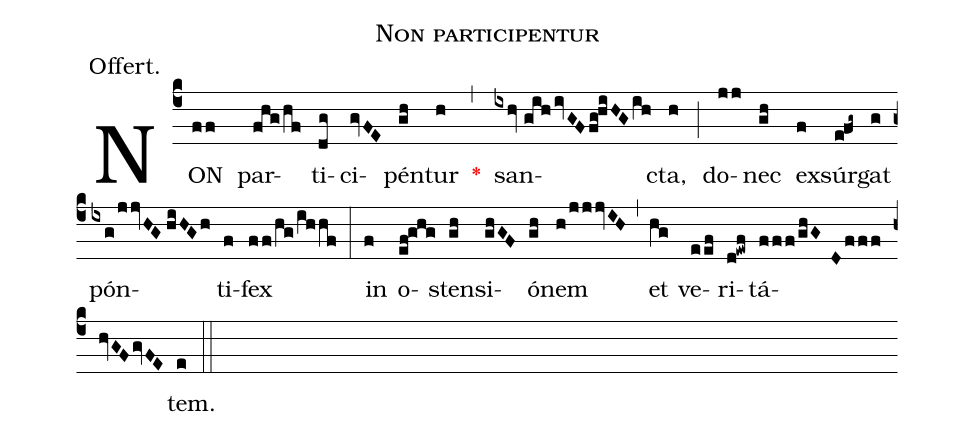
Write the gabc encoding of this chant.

name:Non participentur;
annotation:Offert.;
mode:IV.;
office-part:Offertory;
%%
(c4) NON(ff) par(fhg/hf)ti(dg)ci(gvFE)pén(gh)tur(h) <v>\red{*}</v>(,) san(ixhv//gihivGFfg!hiHGih)cta,(h) (;) do(jj)nec(gh) ex(f)súr(e!fg~)gat(g) pón(ixg/jjvHG//hiHGh)ti(f)fex(ff/hg/ihhf) (:) in(f) o(ef!ghg)sten(gh)si(ghGF)ó(gh)nem(h/jjjvIH) (,) et(hg) ve(eef)ri(d!ewf)tá(fff/ghGDfffhvGFgvFE)tem.(e)  (::)
